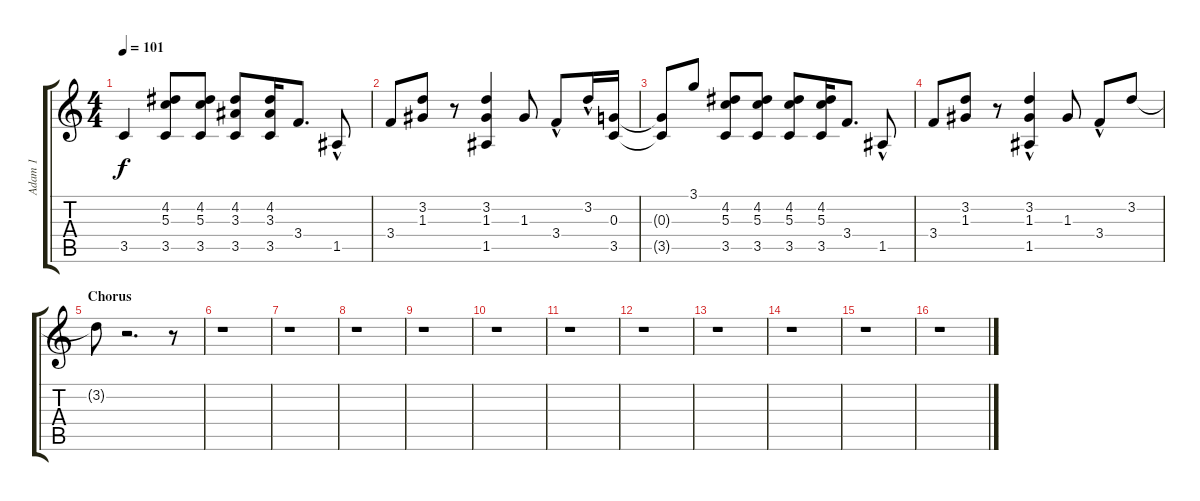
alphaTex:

\track ("Adam 1" "Adam 1") {instrument electricguitarclean}
\staff {score tabs}
\tuning (E4 B3 G3 D3 A2 E2) {hide}
\ts (4 4)
\tempo 101
\clef g2
\ks c
3.5.4{dy f} (4.2 5.3 3.5).8 (4.2 5.3 3.5).8 (4.2 3.3 3.5).8 (4.2 3.3 3.5).16 3.4.8{d} 1.5{hac}.8 |
3.4.8 (3.2 1.3).8 r.8 (3.2 1.3 1.5).4 1.3.8 3.4{hac}.8 3.2{hac}.16 (0.3 3.5).16 |
(0.3{t} 3.5{t}).8 3.1.8 (4.2 5.3 3.5).8 (4.2 5.3 3.5).8 (4.2 5.3 3.5).8 (4.2 5.3 3.5).16 3.4.8{d} 1.5{hac}.8 |
3.4.8 (3.2 1.3).8 r.8 (3.2 1.3 1.5{hac}).4 1.3.8 3.4{hac}.8 3.2.8 |
\section ("" "Chorus")
3.2{t}.8 r.2{d} r.8 |
r.1 |
r.1 |
r.1 |
r.1 |
r.1 |
r.1 |
r.1 |
r.1 |
r.1 |
r.1 |
r.1
